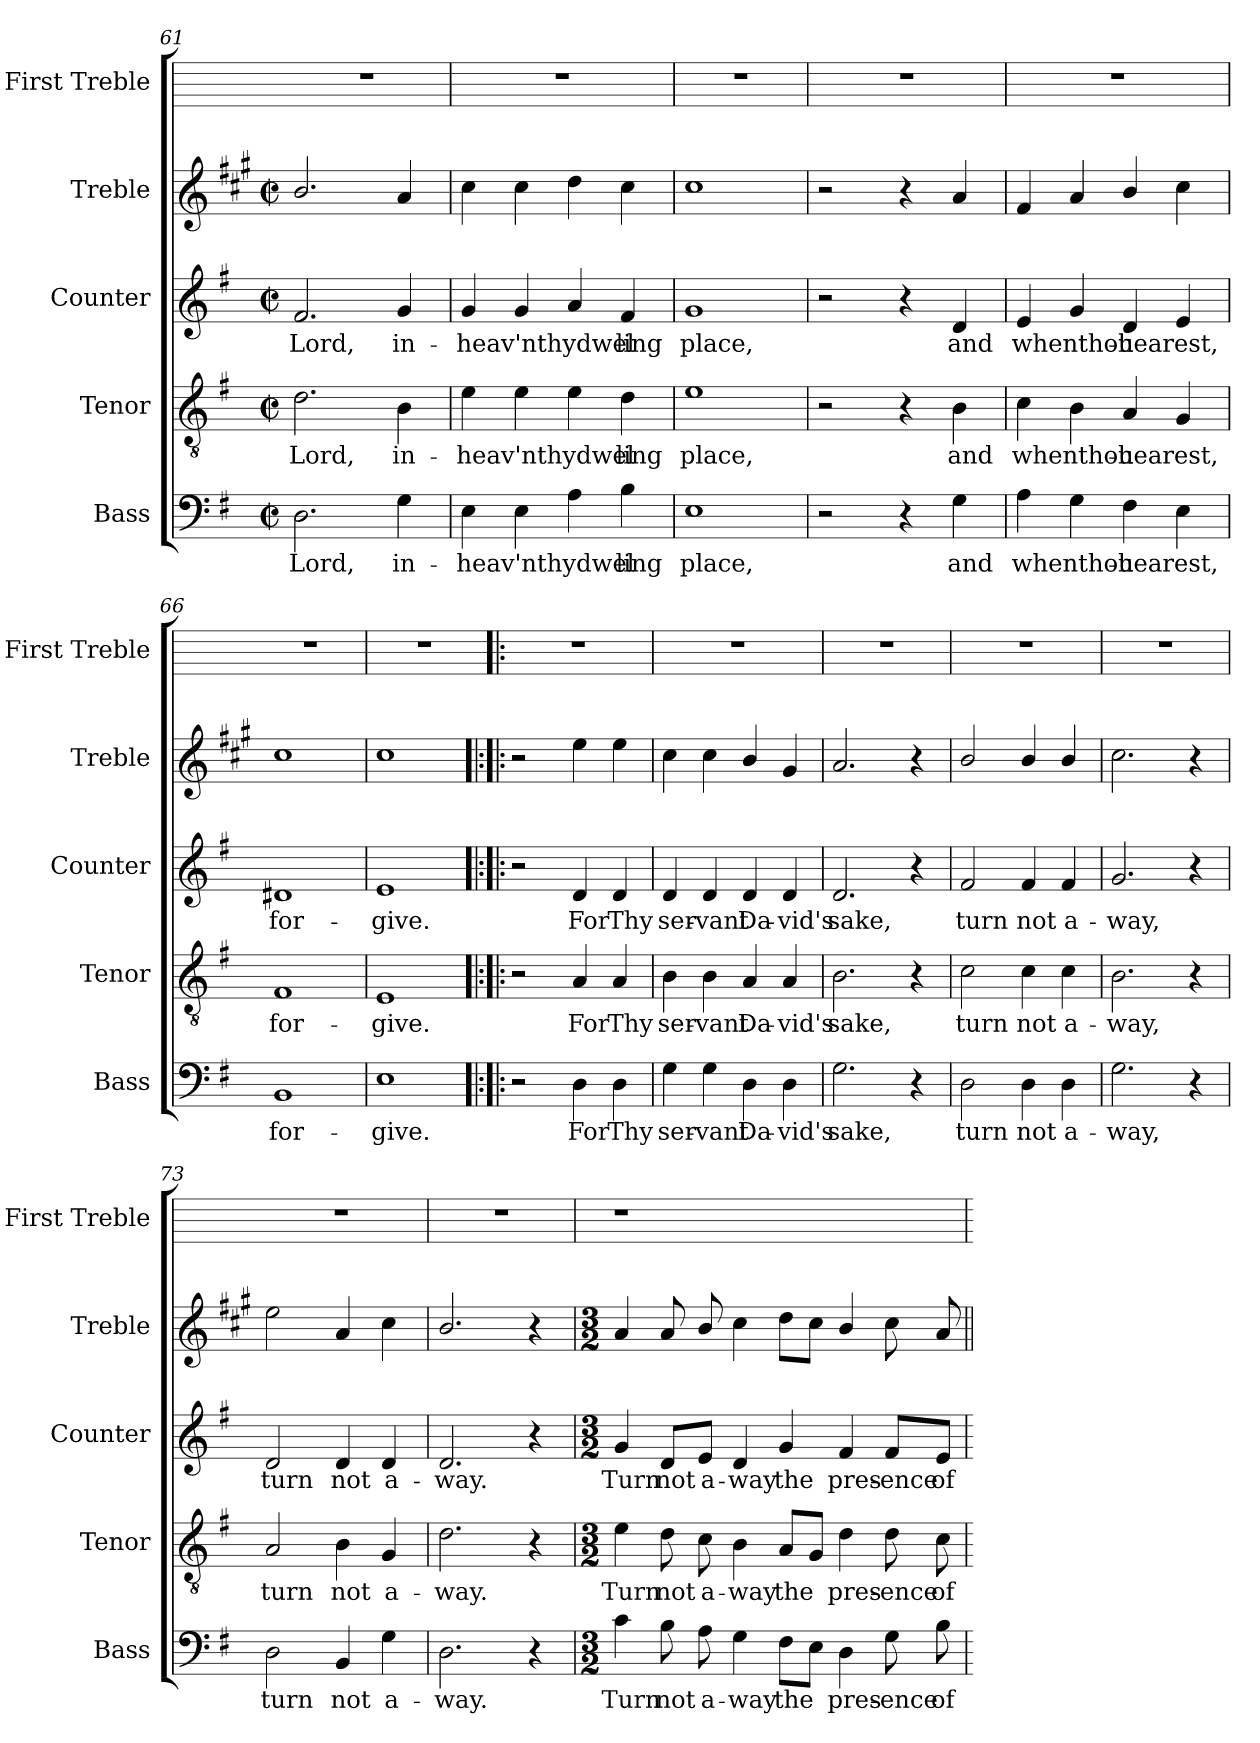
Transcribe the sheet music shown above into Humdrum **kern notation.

**kern	**text	**kern	**text	**kern	**text	**kern	**kern
*part5	*part5	*part4	*part4	*part3	*part3	*part2	*part1
*staff5	*staff5	*staff4	*staff4	*staff3	*staff3	*staff2	*staff1
*I"Bass	*	*I"Tenor	*	*I"Counter	*	*I"Treble	*I"First  Treble
*I'Bass	*	*I'Tenor	*	*I'Counter	*	*I'Treble	*I'First  Treble
*clefF4	*	*clefGv2	*	*clefG2	*	*clefG2	*
*	*	*	*	*	*	*ITrd1c2	*
*k[f#]	*	*k[f#]	*	*k[f#]	*	*k[f#]	*
*G:	*	*G:	*	*G:	*	*G:	*
*M2/2	*	*M2/2	*	*M2/2	*	*M2/2	*
*met(c|)	*	*met(c|)	*	*met(c|)	*	*met(c|)	*
=61	=61	=61	=61	=61	=61	=61	=61
!	!LO:LY:a:cj	!	!LO:LY:a:cj	!	!LO:LY:b:cj	!	!
2.D\	Lord,	2.d\	Lord,	2.f#/	Lord,	2.a/	1r
!	!LO:LY:a:cj	!	!LO:LY:a:cj	!	!LO:LY:b:cj	!	!
4G\	in-	4B\	in-	4g/	in-	4g/	.
=62	=62	=62	=62	=62	=62	=62	=62
!	!LO:LY:a	!	!LO:LY:a	!	!LO:LY:b	!	!
4E\	-heav'nthydwel	4e\	-heav'nthydwel	4g/	-heav'nthydwel	4b\	1r
4E\	.	4e\	.	4g/	.	4b\	.
4A\	.	4e\	.	4a/	.	4cc\	.
!	!LO:LY:a:cj	!	!LO:LY:a:cj	!	!LO:LY:b:cj	!	!
4B\	ling	4d\	ling	4f#/	ling	4b\	.
=63	=63	=63	=63	=63	=63	=63	=63
!	!LO:LY:a:cj	!	!LO:LY:a:cj	!	!LO:LY:b:cj	!	!
1E	place,	1e	place,	1g	place,	1b	1r
=64	=64	=64	=64	=64	=64	=64	=64
2r	.	2r	.	2r	.	2r	1r
4r	.	4r	.	4r	.	4r	.
!	!LO:LY:a:cj	!	!LO:LY:a:cj	!	!LO:LY:b:cj	!	!
4G\	and	4B\	and	4d/	and	4g/	.
=65	=65	=65	=65	=65	=65	=65	=65
!	!LO:LY:a	!	!LO:LY:a	!	!LO:LY:b	!	!
4A\	whenthou-	4c\	whenthou-	4e/	whenthou-	4e/	1r
4G\	.	4B\	.	4g/	.	4g/	.
!	!LO:LY:a	!	!LO:LY:a	!	!LO:LY:b	!	!
4F#\	-hearest,	4A/	-hearest,	4d/	-hearest,	4a/	.
4E\	.	4G/	.	4e/	.	4b\	.
=66	=66	=66	=66	=66	=66	=66	=66
!	!LO:LY:a:cj	!	!LO:LY:a:cj	!	!LO:LY:b:cj	!	!
1BB	for-	1F#	for-	1d#X	for-	1b	1r
=67	=67	=67	=67	=67	=67	=67	=67
!	!LO:LY:a:cj	!	!LO:LY:a:cj	!	!LO:LY:b:cj	!	!
1E	-give.	1E	-give.	1e	-give.	1b	1r
!!LO:LB:g=z
=68!|:	=68	=68!|:	=68	=68!|:	=68	=68!|:	=68
2r	.	2r	.	2r	.	2r	1r
!	!LO:LY:a:cj	!	!LO:LY:a:cj	!	!LO:LY:b:cj	!	!
4D\	For	4A/	For	4d/	For	4dd\	.
!	!LO:LY:a:cj	!	!LO:LY:a:cj	!	!LO:LY:b:cj	!	!
4D\	Thy	4A/	Thy	4d/	Thy	4dd\	.
=69	=69	=69	=69	=69	=69	=69	=69
!	!LO:LY:a:cj	!	!LO:LY:a:cj	!	!LO:LY:b:cj	!	!
4G\	ser-	4B\	ser-	4d/	ser-	4b\	1r
!	!LO:LY:a:cj	!	!LO:LY:a:cj	!	!LO:LY:b:cj	!	!
4G\	-vant	4B\	-vant	4d/	-vant	4b\	.
!	!LO:LY:a:cj	!	!LO:LY:a:cj	!	!LO:LY:b:cj	!	!
4D\	Da-	4A/	Da-	4d/	Da-	4a/	.
!	!LO:LY:a:cj	!	!LO:LY:a:cj	!	!LO:LY:b:cj	!	!
4D\	-vid's	4A/	-vid's	4d/	-vid's	4f#/	.
=70	=70	=70	=70	=70	=70	=70	=70
!	!LO:LY:a:cj	!	!LO:LY:a:cj	!	!LO:LY:b:cj	!	!
2.G\	sake,	2.B\	sake,	2.d/	sake,	2.g/	1r
4r	.	4r	.	4r	.	4r	.
=71	=71	=71	=71	=71	=71	=71	=71
!	!LO:LY:a:cj	!	!LO:LY:a:cj	!	!LO:LY:b:cj	!	!
2D\	turn	2c\	turn	2f#/	turn	2a/	1r
!	!LO:LY:a:cj	!	!LO:LY:a:cj	!	!LO:LY:b:cj	!	!
4D\	not	4c\	not	4f#/	not	4a/	.
!	!LO:LY:a:cj	!	!LO:LY:a:cj	!	!LO:LY:b:cj	!	!
4D\	a-	4c\	a-	4f#/	a-	4a/	.
=72	=72	=72	=72	=72	=72	=72	=72
!	!LO:LY:a:cj	!	!LO:LY:a:cj	!	!LO:LY:b:cj	!	!
2.G\	-way,	2.B\	-way,	2.g/	-way,	2.b\	1r
4r	.	4r	.	4r	.	4r	.
=73	=73	=73	=73	=73	=73	=73	=73
!	!LO:LY:a:cj	!	!LO:LY:a:cj	!	!LO:LY:b:cj	!	!
2D\	turn	2A/	turn	2d/	turn	2dd\	1r
!	!LO:LY:a:cj	!	!LO:LY:a:cj	!	!LO:LY:b:cj	!	!
4BB/	not	4B\	not	4d/	not	4g/	.
!	!LO:LY:a:cj	!	!LO:LY:a:cj	!	!LO:LY:b:cj	!	!
4G\	a-	4G/	a-	4d/	a-	4b\	.
=74	=74	=74	=74	=74	=74	=74	=74
!	!LO:LY:a:cj	!	!LO:LY:a:cj	!	!LO:LY:b:cj	!	!
2.D\	-way.	2.d\	-way.	2.d/	-way.	2.a/	1r
4r	.	4r	.	4r	.	4r	.
!!LO:LB:g=z
=75	=75	=75	=75	=75	=75	=75	=75
*M3/2	*	*M3/2	*	*M3/2	*	*M3/2	*
!	!LO:LY:a:cj	!	!LO:LY:a:cj	!	!LO:LY:b:cj	!	!
4c\	Turn	4e\	Turn	4g/	Turn	4g/	1r
!	!LO:LY:a:cj	!	!LO:LY:a:cj	!	!LO:LY:b:cj	!	!
8B\	not	8d\	not	8d/L	not	8g/	.
!	!LO:LY:a:cj	!	!LO:LY:a:cj	!	!LO:LY:b:cj	!	!
8A\	a-	8c\	a-	8e/J	a-	8a/	.
!	!LO:LY:a:cj	!	!LO:LY:a:cj	!	!LO:LY:b:cj	!	!
4G\	-way	4B\	-way	4d/	-way	4b\	.
!	!LO:LY:a:cj	!	!LO:LY:a:cj	!	!LO:LY:b:cj	!	!
8F#\L	the	8A/L	the	4g/	the	8cc\L	.
8E\J	.	8G/J	.	.	.	8b\J	.
!	!LO:LY:a:cj	!	!LO:LY:a:cj	!	!LO:LY:b:cj	!	!
4D\	pres-	4d\	pres-	4f#/	pres-	4a/	2ryy
!	!LO:LY:a:cj	!	!LO:LY:a:cj	!	!LO:LY:b:cj	!	!
8G\	-ence	8d\	-ence	8f#/L	-ence	8b\	.
!	!LO:LY:a:cj	!	!LO:LY:a:cj	!	!LO:LY:b:cj	!	!
8B\	of	8c\	of	8e/J	of	8g/	.
=	=	=	=	=	=	=||	=
*-	*-	*-	*-	*-	*-	*-	*-
